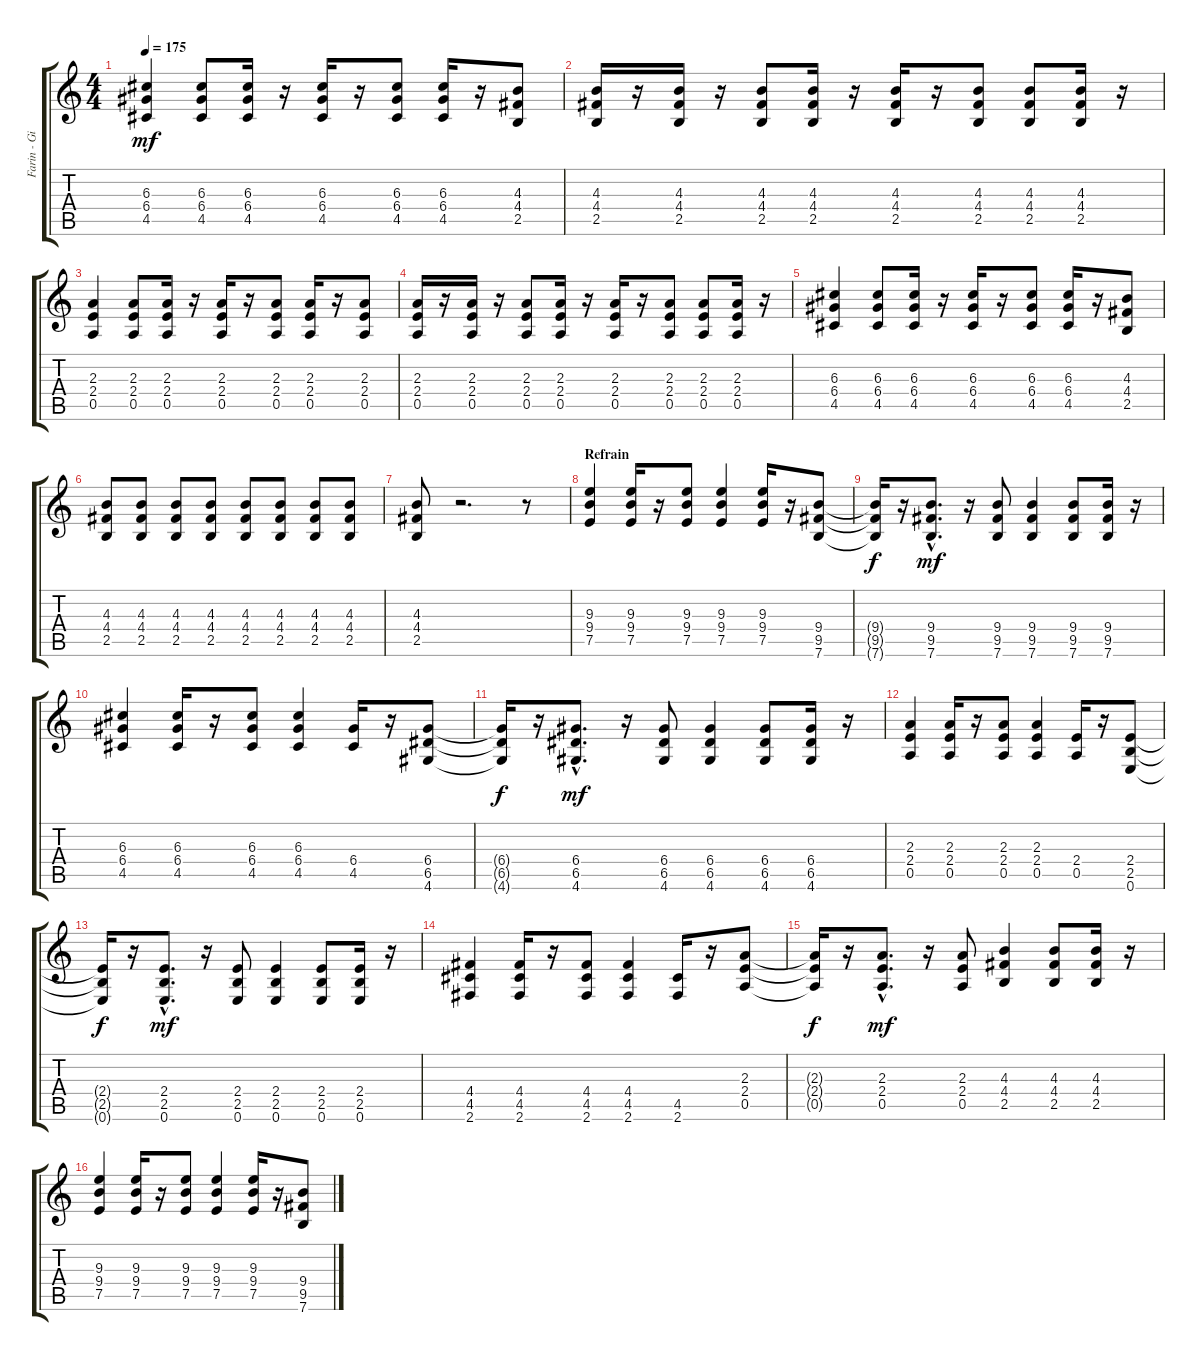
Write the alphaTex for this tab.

\track ("Farin - Gitarre 2" "Farin - Gi") {instrument distortionguitar}
\staff {score tabs}
\tuning (E4 B3 G3 D3 A2 E2) {hide}
\ts (4 4)
\tempo 175
\clef g2
\ks c
(6.3 6.4 4.5).4{dy mf} (6.3 6.4 4.5).8 (6.3 6.4 4.5).16 r.16 (6.3 6.4 4.5).16 r.16 (6.3 6.4 4.5).8 (6.3 6.4 4.5).16 r.16 (4.3 4.4 2.5).8 |
(4.3 4.4 2.5).16 r.16 (4.3 4.4 2.5).16 r.16 (4.3 4.4 2.5).8 (4.3 4.4 2.5).16 r.16 (4.3 4.4 2.5).16 r.16 (4.3 4.4 2.5).8 (4.3 4.4 2.5).8 (4.3 4.4 2.5).16 r.16 |
(2.3 2.4 0.5).4 (2.3 2.4 0.5).8 (2.3 2.4 0.5).16 r.16 (2.3 2.4 0.5).16 r.16 (2.3 2.4 0.5).8 (2.3 2.4 0.5).16 r.16 (2.3 2.4 0.5).8 |
(2.3 2.4 0.5).16 r.16 (2.3 2.4 0.5).16 r.16 (2.3 2.4 0.5).8 (2.3 2.4 0.5).16 r.16 (2.3 2.4 0.5).16 r.16 (2.3 2.4 0.5).8 (2.3 2.4 0.5).8 (2.3 2.4 0.5).16 r.16 |
(6.3 6.4 4.5).4 (6.3 6.4 4.5).8 (6.3 6.4 4.5).16 r.16 (6.3 6.4 4.5).16 r.16 (6.3 6.4 4.5).8 (6.3 6.4 4.5).16 r.16 (4.3 4.4 2.5).8 |
(4.3 4.4 2.5).8 (4.3 4.4 2.5).8 (4.3 4.4 2.5).8 (4.3 4.4 2.5).8 (4.3 4.4 2.5).8 (4.3 4.4 2.5).8 (4.3 4.4 2.5).8 (4.3 4.4 2.5).8 |
(4.3 4.4 2.5).8 r.2{d} r.8 |
\section ("" "Refrain")
(9.3 9.4 7.5).4 (9.3 9.4 7.5).16 r.16 (9.3 9.4 7.5).8 (9.3 9.4 7.5).4 (9.3 9.4 7.5).16 r.16 (9.4 9.5 7.6).8 |
(9.4{t} 9.5{t} 7.6{t}).16{dy f} r.16 (9.4{hac} 9.5{hac} 7.6{hac}).8{d dy mf} r.16 (9.4 9.5 7.6).8 (9.4 9.5 7.6).4 (9.4 9.5 7.6).8 (9.4 9.5 7.6).16 r.16 |
(6.3 6.4 4.5).4 (6.3 6.4 4.5).16 r.16 (6.3 6.4 4.5).8 (6.3 6.4 4.5).4 (6.4 4.5).16 r.16 (6.4 6.5 4.6).8 |
(6.4{t} 6.5{t} 4.6{t}).16{dy f} r.16 (6.4{hac} 6.5{hac} 4.6{hac}).8{d dy mf} r.16 (6.4 6.5 4.6).8 (6.4 6.5 4.6).4 (6.4 6.5 4.6).8 (6.4 6.5 4.6).16 r.16 |
(2.3 2.4 0.5).4 (2.3 2.4 0.5).16 r.16 (2.3 2.4 0.5).8 (2.3 2.4 0.5).4 (2.4 0.5).16 r.16 (2.4 2.5 0.6).8 |
(2.4{t} 2.5{t} 0.6{t}).16{dy f} r.16 (2.4{hac} 2.5{hac} 0.6{hac}).8{d dy mf} r.16 (2.4 2.5 0.6).8 (2.4 2.5 0.6).4 (2.4 2.5 0.6).8 (2.4 2.5 0.6).16 r.16 |
(4.4 4.5 2.6).4 (4.4 4.5 2.6).16 r.16 (4.4 4.5 2.6).8 (4.4 4.5 2.6).4 (4.5 2.6).16 r.16 (2.3 2.4 0.5).8 |
(2.3{t} 2.4{t} 0.5{t}).16{dy f} r.16 (2.3{hac} 2.4{hac} 0.5{hac}).8{d dy mf} r.16 (2.3 2.4 0.5).8 (4.3 4.4 2.5).4 (4.3 4.4 2.5).8 (4.3 4.4 2.5).16 r.16 |
(9.3 9.4 7.5).4 (9.3 9.4 7.5).16 r.16 (9.3 9.4 7.5).8 (9.3 9.4 7.5).4 (9.3 9.4 7.5).16 r.16 (9.4 9.5 7.6).8
